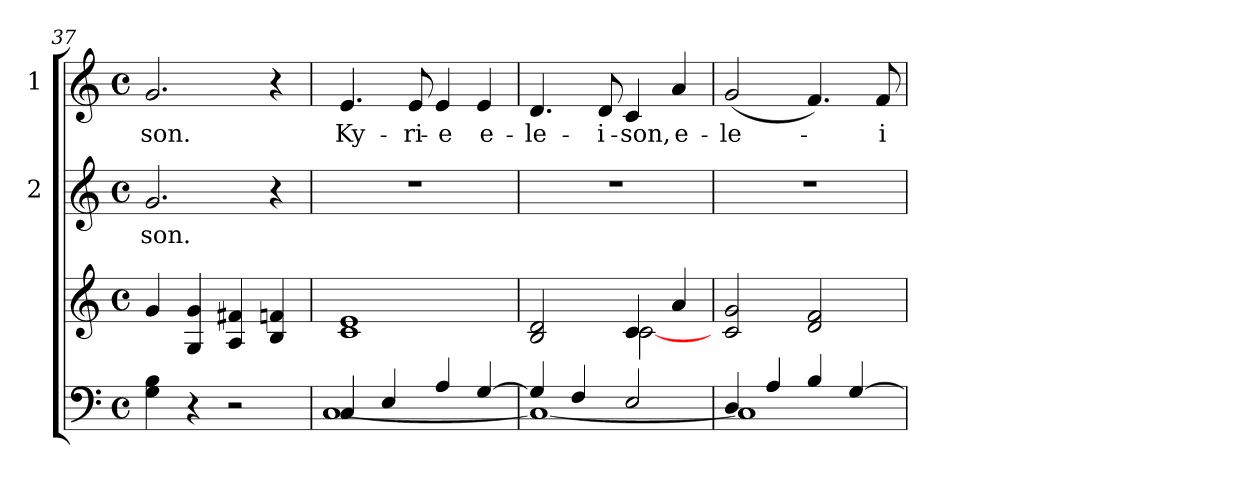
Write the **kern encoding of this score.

**kern	**kern	**kern	**text	**kern	**text
*part3	*part3	*part2	*part2	*part1	*part1
*staff4	*staff3	*staff2	*staff2	*staff1	*staff1
*	*	*I"2	*	*I"1	*
*clefF4	*clefG2	*clefG2	*	*clefG2	*
*k[]	*k[]	*k[]	*	*k[]	*
*C:	*C:	*C:	*	*C:	*
*M4/4	*M4/4	*M4/4	*	*M4/4	*
*met(c)	*met(c)	*met(c)	*	*met(c)	*
=37	=37	=37	=37	=37	=37
!	!	!	!LO:LY:b	!	!LO:LY:b
4G\ 4B\	4g/	2.g/	-son.	2.g/	-son.
4r	4G/ 4g/	.	.	.	.
2r	4A/ 4f#X/	.	.	.	.
.	4B/ 4fn/	4r	.	4r	.
!!LO:PB:g=z
=38	=38	=38	=38	=38	=38
*^	*	*	*	*	*
!	!	!	!	!	!	!LO:LY:b
4C/	[<1C	1c 1e	1r	.	4.e/	Ky-
4E/	.	.	.	.	.	.
!	!	!	!	!	!	!LO:LY:b
.	.	.	.	.	8e/	-ri-
!	!	!	!	!	!	!LO:LY:b
4A/	.	.	.	.	4e/	-e
!	!	!	!	!	!	!LO:LY:b
[>4G/	.	.	.	.	4e/	e-
=39	=39	=39	=39	=39	=39	=39
*	*	*^	*	*	*	*
!	!	!	!	!	!	!	!LO:LY:b
4G/]	1C_	2B/ 2d/	2ryy	1r	.	4.d/	-le-
4F/	.	.	.	.	.	.	.
!	!	!	!	!	!	!	!LO:LY:b
.	.	.	.	.	.	8d/	-i-
!	!	!	!	!	!	!	!LO:LY:b
2E/	.	4c/	[<2c\	.	.	4c/	-son,
!	!	!	!	!	!	!	!LO:LY:b
.	.	4a/	.	.	.	4a/	e-
*	*	*v	*v	*	*	*	*
=40	=40	=40	=40	=40	=40	=40
!	!	!	!	!	!	!LO:LY:b
4D/	1C]	2c/ 2g/	1r	.	(<2g/	-le-
4A/	.	.	.	.	.	.
4B/	.	2d/ 2f/	.	.	4.f/)	.
[>4G/	.	.	.	.	.	.
!	!	!	!	!	!	!LO:LY:b
.	.	.	.	.	8f/	-i-
*v	*v	*	*	*	*	*
=	=	=	=	=	=
*-	*-	*-	*-	*-	*-
